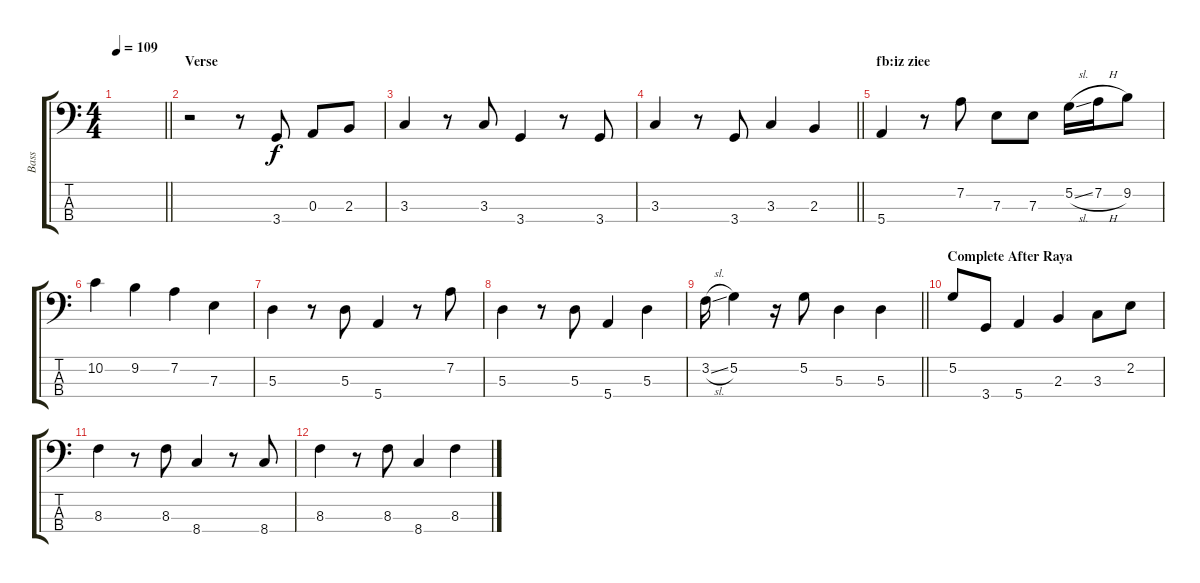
\track ("Bass" "Bass") {instrument electricbassfinger}
\staff {score tabs}
\tuning (G2 D2 A1 E1) {hide}
\ts (4 4)
\tempo 109
\clef f4
\barLineRight lightlight
\ks c
|
\section ("" "Verse")
r.2 r.8 3.4.8 0.3.8 2.3.8 |
3.3.4 r.8 3.3.8 3.4.4 r.8 3.4.8 |
\barLineRight lightlight
3.3.4 r.8 3.4.8 3.3.4 2.3.4 |
\section ("" "fb:iz ziee")
5.4.4 r.8 7.2.8 7.3.8 7.3.8 5.2{sl}.16 7.2{h}.16 9.2.8 |
10.2.4 9.2.4 7.2.4 7.3.4 |
5.3.4 r.8 5.3.8 5.4.4 r.8 7.2.8 |
5.3.4 r.8 5.3.8 5.4.4 5.3.4 |
\barLineRight lightlight
3.2{sl}.16 5.2.4 r.16 5.2.8 5.3.4 5.3.4 |
\section ("" "Complete After Raya")
5.2.8 3.4.8 5.4.4 2.3.4 3.3.8 2.2.8 |
8.3.4 r.8 8.3.8 8.4.4 r.8 8.4.8 |
8.3.4 r.8 8.3.8 8.4.4 8.3.4
